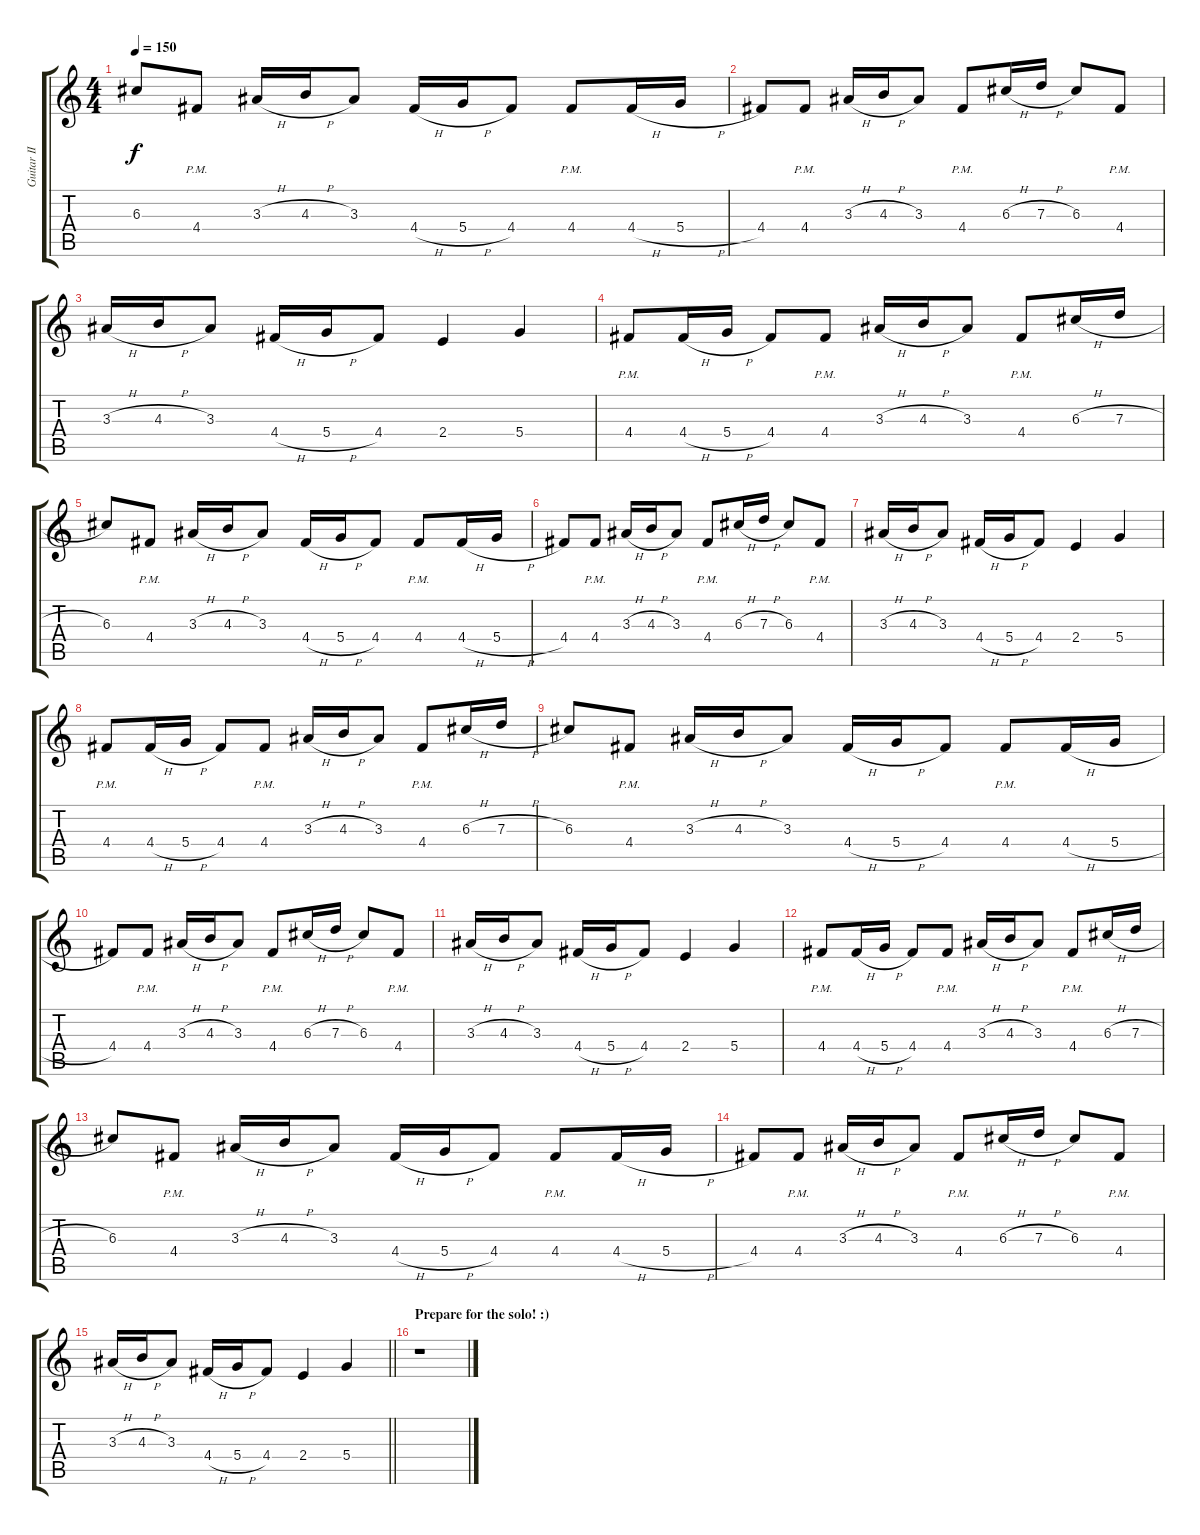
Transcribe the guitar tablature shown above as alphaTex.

\track ("Guitar II Solo" "Guitar II ") {instrument overdrivenguitar}
\staff {score tabs}
\tuning (E4 B3 G3 D3 A2 E2) {hide}
\ts (4 4)
\tempo 150
\clef g2
\ks c
6.3.8{dy f} 4.4{pm}.8 3.3{h}.16 4.3{h}.16 3.3.8 4.4{h}.16 5.4{h}.16 4.4.8 4.4{pm}.8 4.4{h}.16 5.4{h}.16 |
4.4.8 4.4{pm}.8 3.3{h}.16 4.3{h}.16 3.3.8 4.4{pm}.8 6.3{h}.16 7.3{h}.16 6.3.8 4.4{pm}.8 |
3.3{h}.16 4.3{h}.16 3.3.8 4.4{h}.16 5.4{h}.16 4.4.8 2.4.4 5.4.4 |
4.4{pm}.8 4.4{h}.16 5.4{h}.16 4.4.8 4.4{pm}.8 3.3{h}.16 4.3{h}.16 3.3.8 4.4{pm}.8 6.3{h}.16 7.3{h}.16 |
6.3.8 4.4{pm}.8 3.3{h}.16 4.3{h}.16 3.3.8 4.4{h}.16 5.4{h}.16 4.4.8 4.4{pm}.8 4.4{h}.16 5.4{h}.16 |
4.4.8 4.4{pm}.8 3.3{h}.16 4.3{h}.16 3.3.8 4.4{pm}.8 6.3{h}.16 7.3{h}.16 6.3.8 4.4{pm}.8 |
3.3{h}.16 4.3{h}.16 3.3.8 4.4{h}.16 5.4{h}.16 4.4.8 2.4.4 5.4.4 |
4.4{pm}.8 4.4{h}.16 5.4{h}.16 4.4.8 4.4{pm}.8 3.3{h}.16 4.3{h}.16 3.3.8 4.4{pm}.8 6.3{h}.16 7.3{h}.16 |
6.3.8 4.4{pm}.8 3.3{h}.16 4.3{h}.16 3.3.8 4.4{h}.16 5.4{h}.16 4.4.8 4.4{pm}.8 4.4{h}.16 5.4{h}.16 |
4.4.8 4.4{pm}.8 3.3{h}.16 4.3{h}.16 3.3.8 4.4{pm}.8 6.3{h}.16 7.3{h}.16 6.3.8 4.4{pm}.8 |
3.3{h}.16 4.3{h}.16 3.3.8 4.4{h}.16 5.4{h}.16 4.4.8 2.4.4 5.4.4 |
4.4{pm}.8 4.4{h}.16 5.4{h}.16 4.4.8 4.4{pm}.8 3.3{h}.16 4.3{h}.16 3.3.8 4.4{pm}.8 6.3{h}.16 7.3{h}.16 |
6.3.8 4.4{pm}.8 3.3{h}.16 4.3{h}.16 3.3.8 4.4{h}.16 5.4{h}.16 4.4.8 4.4{pm}.8 4.4{h}.16 5.4{h}.16 |
4.4.8 4.4{pm}.8 3.3{h}.16 4.3{h}.16 3.3.8 4.4{pm}.8 6.3{h}.16 7.3{h}.16 6.3.8 4.4{pm}.8 |
\barLineRight lightlight
3.3{h}.16 4.3{h}.16 3.3.8 4.4{h}.16 5.4{h}.16 4.4.8 2.4.4 5.4.4 |
\section ("" "Prepare for the solo! :)")
r.1
